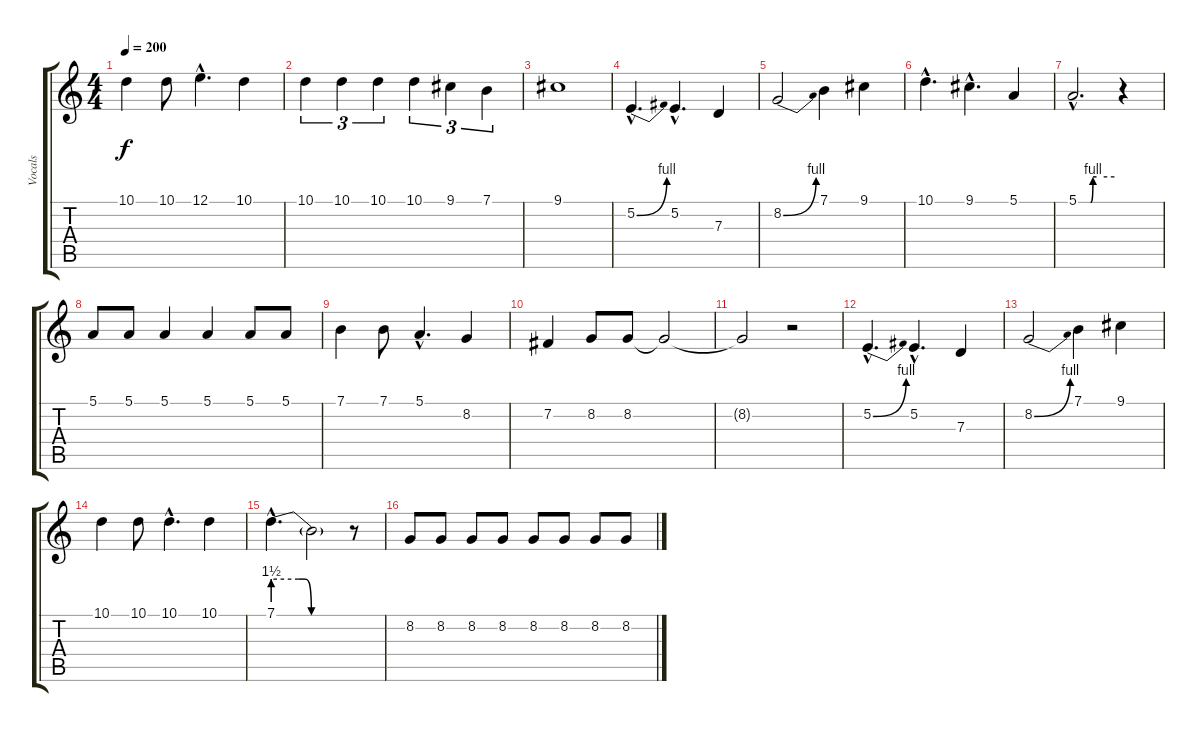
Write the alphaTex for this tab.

\track ("Vocals" "Vocals") {instrument lead2sawtooth}
\staff {score tabs}
\tuning (E4 B3 G3 D3 A2 E2) {hide}
\ts (4 4)
\tempo 200
\clef g2
\ks c
10.1.4{dy f} 10.1.8 12.1{hac}.4{d} 10.1.4 |
10.1.4{tu (3 2)} 10.1.4{tu (3 2)} 10.1.4{tu (3 2)} 10.1.4{tu (3 2)} 9.1.4{tu (3 2)} 7.1.4{tu (3 2)} |
9.1.1 |
\section ("" "")
5.2{be (bend 0 0 60 4) hac}.4{d} 5.2{hac}.4{d} 7.3.4 |
8.2{be (bend 0 0 60 4)}.2 7.1.4 9.1.4 |
10.1{hac}.4{d} 9.1{hac}.4{d} 5.1.4 |
5.1{be (custom 0 0 20 0 24 4 30 4 60 4) hac}.2{d} r.4 |
5.1.8 5.1.8 5.1.4 5.1.4 5.1.8 5.1.8 |
7.1.4 7.1.8 5.1{hac}.4{d} 8.2.4 |
7.2.4 8.2.8 8.2.8 8.2{t}.2 |
8.2{t}.2 r.2 |
5.2{be (bend 0 0 60 4) hac}.4{d} 5.2{hac}.4{d} 7.3.4 |
8.2{be (bend 0 0 60 4)}.2 7.1.4 9.1.4 |
10.1.4 10.1.8 10.1{hac}.4{d} 10.1.4 |
7.1{be (custom 0 6 20 6 25 6 30 0 40 0 60 0) hac}.4{d} 7.1{t}.2 r.8 |
8.2.8 8.2.8 8.2.8 8.2.8 8.2.8 8.2.8 8.2.8 8.2.8
